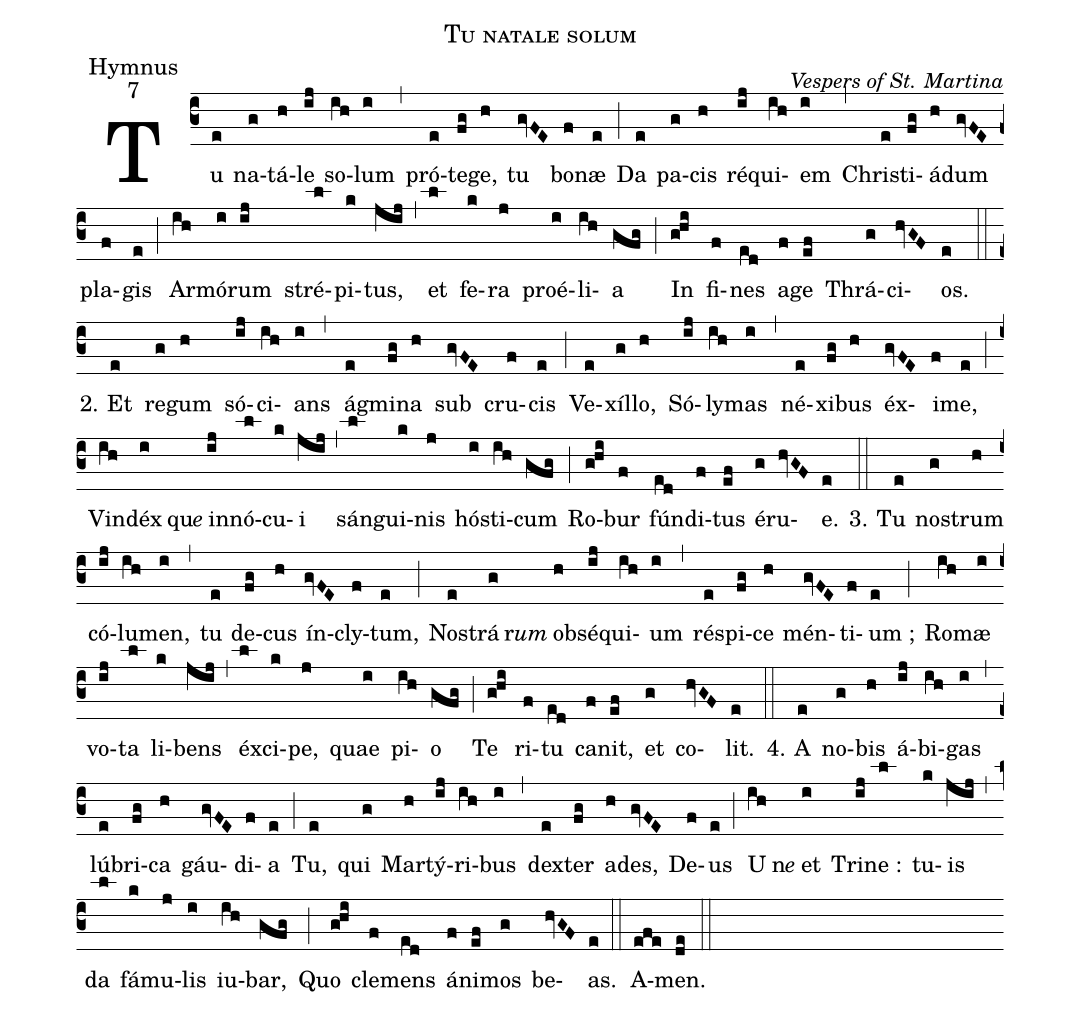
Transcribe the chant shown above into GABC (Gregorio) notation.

name:Tu natale solum;
office-part:Hymnus;
mode:7;
commentary:Vespers of St. Martina;
%%
(c3)Tu(e) na(g)tá(h)le(ij) so(ih)lum(i) (,) pró(e)te(fg)ge,(h) tu(gvFE) bo(f)næ(e) (;)
Da(e) pa(g)cis(h) ré(ij)qui(ih)em(i) (,) Chri(e)sti(fg)á(h)dum(gvFE) pla(f)gis(e) (;)
Ar(ih)mó(i)rum(ij) stré(l)pi(k)tus,(jij) (,) et(l) fe(k)ra(j) proé(i)li(ih)a(gfg) (;)
In(g!hi) fi(f)nes(ed) a(f)ge(ef) Thrá(g)ci(hvGF)os.(e) (::)

2. Et(e) re(g)gum(h) só(ij)ci(ih)ans(i) (,) ág(e)mi(fg)na(h) sub(gvFE) cru(f)cis(e) (;)
Ve(e)xíl(g)lo,(h) Só(ij)ly(ih)mas(i) (,) né(e)xi(fg)bus(h) éx(gvFE)i(f)me,(e) (;)
Vin(ih)déx(i)qu<i>e</i>() in(ij)nó(l)cu(k)i(jij) (,) sán(l)gui(k)nis(j) hó(i)sti(ih)cum(gfg) (;)
Ro(g!hi)bur(f) fún(ed)di(f)tus(ef) é(g)ru(hvGF)e.(e) (::)

3. Tu(e) no(g)strum(h) có(ij)lu(ih)men,(i) (,) tu(e) de(fg)cus(h) ín(gvFE)cly(f)tum,(e) (;)
No(e)strá(g)r<i>um</i>() obs(h)é(ij)qui(ih)um(i) (,) ré(e)spi(fg)ce(h) mén(gvFE)ti(f)um ;(e) (;)
Ro(ih)mæ(i) vo(ij)ta(l) li(k)bens(jij) (,) éx(l)ci(k)pe,(j) quae(i) pi(ih)o(gfg) (;)
Te(g!hi) ri(f)tu(ed) ca(f)nit,(ef) et(g) co(hvGF)lit.(e) (::)

4. A(e) no(g)bis(h) á(ij)bi(ih)gas(i) (,) lú(e)bri(fg)ca(h) gáu(gvFE)di(f)a(e) (;)
Tu,(e) qui(g) Mar(h)tý(ij)ri(ih)bus(i) (,) dex(e)ter(fg) ad(h)es,(gvFE) De(f)us(e) (;)
U(ih)n<i>e</i>() et(i) Tri(ij)ne :(l) tu(k)is(jij) (,) da(l) fá(k)mu(j)lis(i) iu(ih)bar,(gfg) (;)
Quo(g!hi) cle(f)mens(ed) á(f)ni(ef)mos(g) be(hvGF)as.(e) (::)
A(efe)men.(de) (::)
